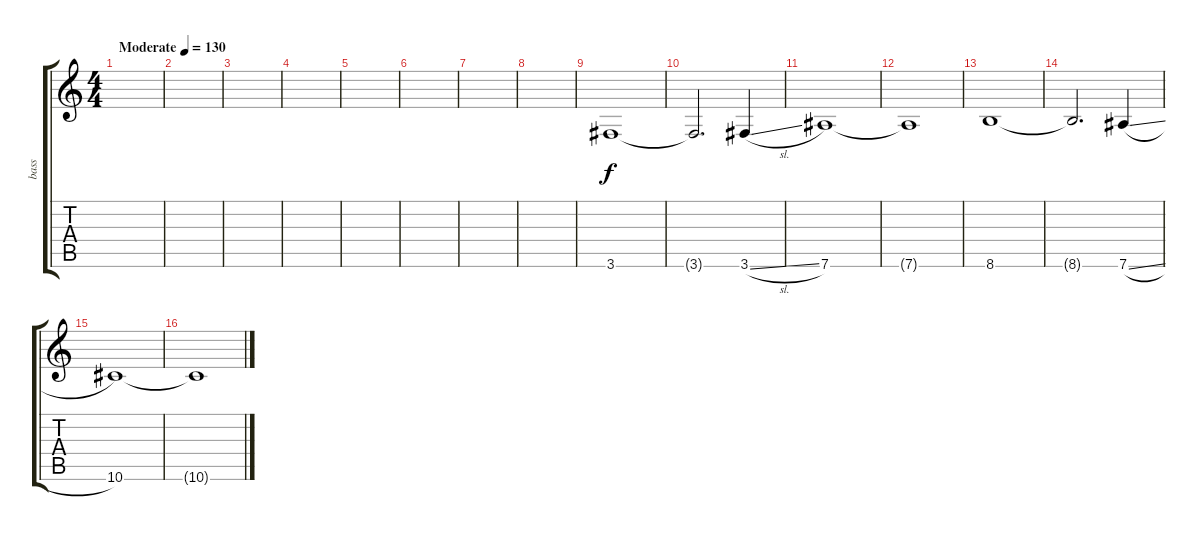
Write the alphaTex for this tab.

\track ("bass" "bass") {instrument electricbassfinger}
\staff {score tabs}
\tuning (Eb4 Bb3 Gb3 Db3 Ab2 Eb2) {hide}
\ts (4 4)
\tempo (130 "Moderate")
\clef g2
\ks c
|
|
|
|
|
|
|
|
3.6.1 |
3.6{t}.2{d} 3.6{sl}.4 |
7.6.1 |
7.6{t}.1 |
8.6.1 |
8.6{t}.2{d} 7.6{sl}.4 |
10.6.1 |
10.6{t}.1
